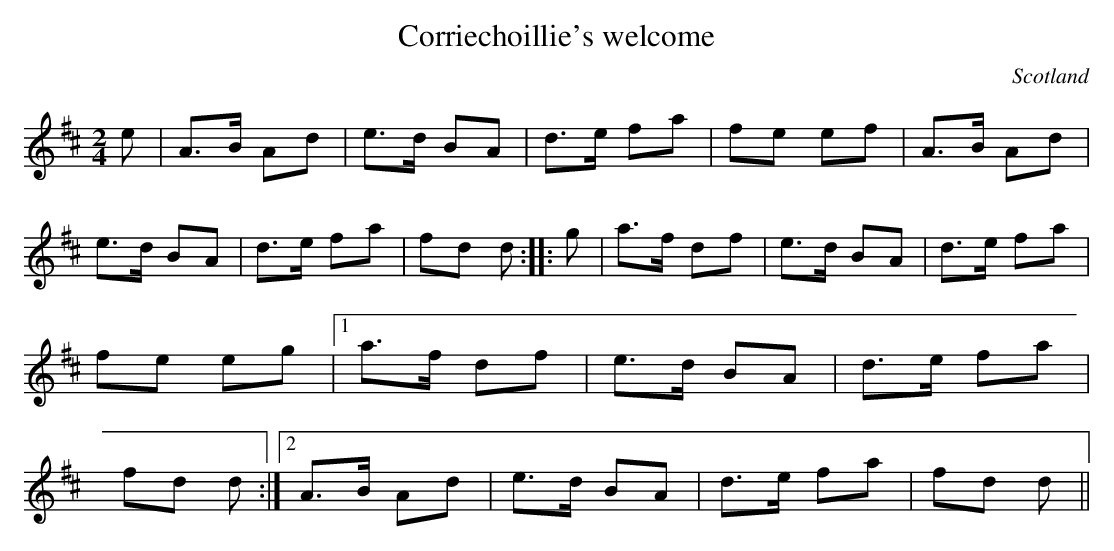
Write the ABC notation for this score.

X:1
T:Corriechoillie's welcome
O:Scotland
M:2/4
L:1/8
K:D
e|\
A>B Ad|e>d BA|d>e fa|fe ef|\
A>B Ad|e>d BA|d>e fa|fd d::\
g|\
a>f df|e>d BA|d>e fa|fe eg\
|1 a>f df|e>d BA|d>e fa|fd d\
:|2A>B Ad|e>d BA|d>e fa|fd d||
